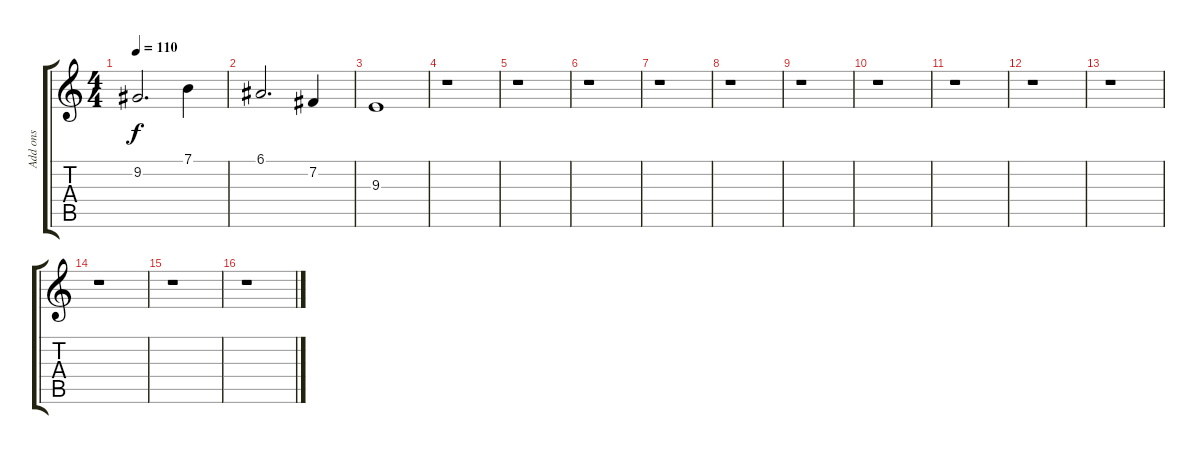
\track ("Add ons" "Add ons") {instrument pad1newage}
\staff {score tabs}
\tuning (E4 B3 G3 D3 A2 E2) {hide}
\ts (4 4)
\tempo 110
\clef g2
\ks c
9.2.2{d dy f} 7.1.4 |
6.1.2{d} 7.2.4 |
9.3.1 |
r.1 |
r.1 |
r.1 |
r.1 |
r.1 |
r.1 |
r.1 |
r.1 |
r.1 |
r.1 |
r.1 |
r.1 |
r.1
